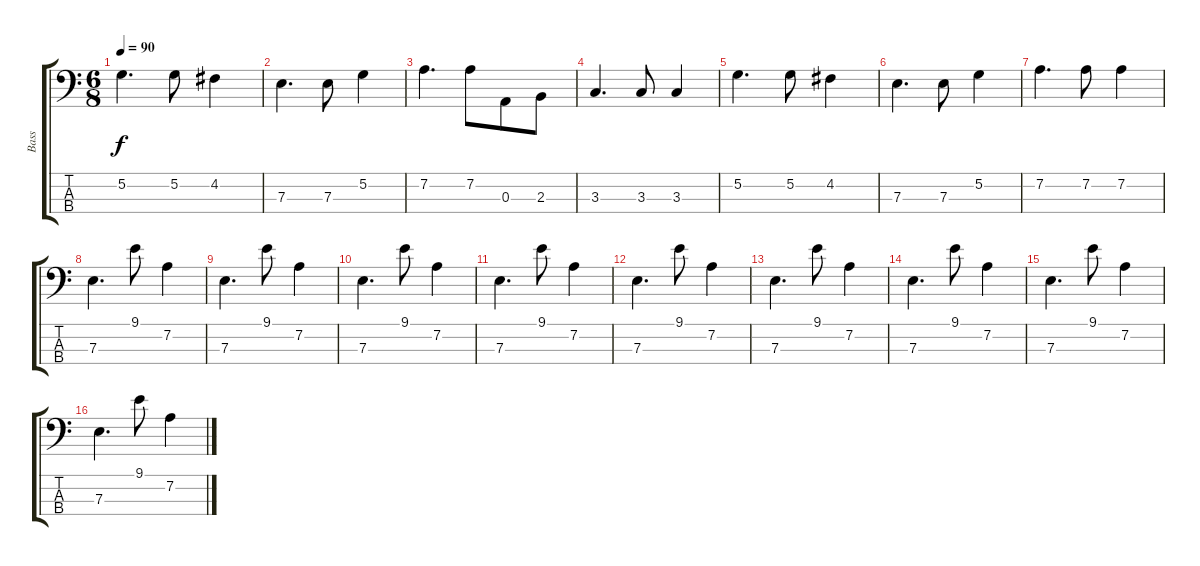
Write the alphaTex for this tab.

\track ("Bass" "Bass") {instrument electricbassfinger}
\staff {score tabs}
\tuning (G2 D2 A1 E1) {hide}
\ts (6 8)
\tempo 90
\clef f4
\ks c
5.2.4{d dy f} 5.2.8 4.2.4 |
7.3.4{d} 7.3.8 5.2.4 |
7.2.4{d} 7.2.8 0.3.8 2.3.8 |
3.3.4{d} 3.3.8 3.3.4 |
5.2.4{d} 5.2.8 4.2.4 |
7.3.4{d} 7.3.8 5.2.4 |
7.2.4{d} 7.2.8 7.2.4 |
7.3.4{d} 9.1.8 7.2.4 |
7.3.4{d} 9.1.8 7.2.4 |
7.3.4{d} 9.1.8 7.2.4 |
7.3.4{d} 9.1.8 7.2.4 |
7.3.4{d} 9.1.8 7.2.4 |
7.3.4{d} 9.1.8 7.2.4 |
7.3.4{d} 9.1.8 7.2.4 |
7.3.4{d} 9.1.8 7.2.4 |
7.3.4{d} 9.1.8 7.2.4
